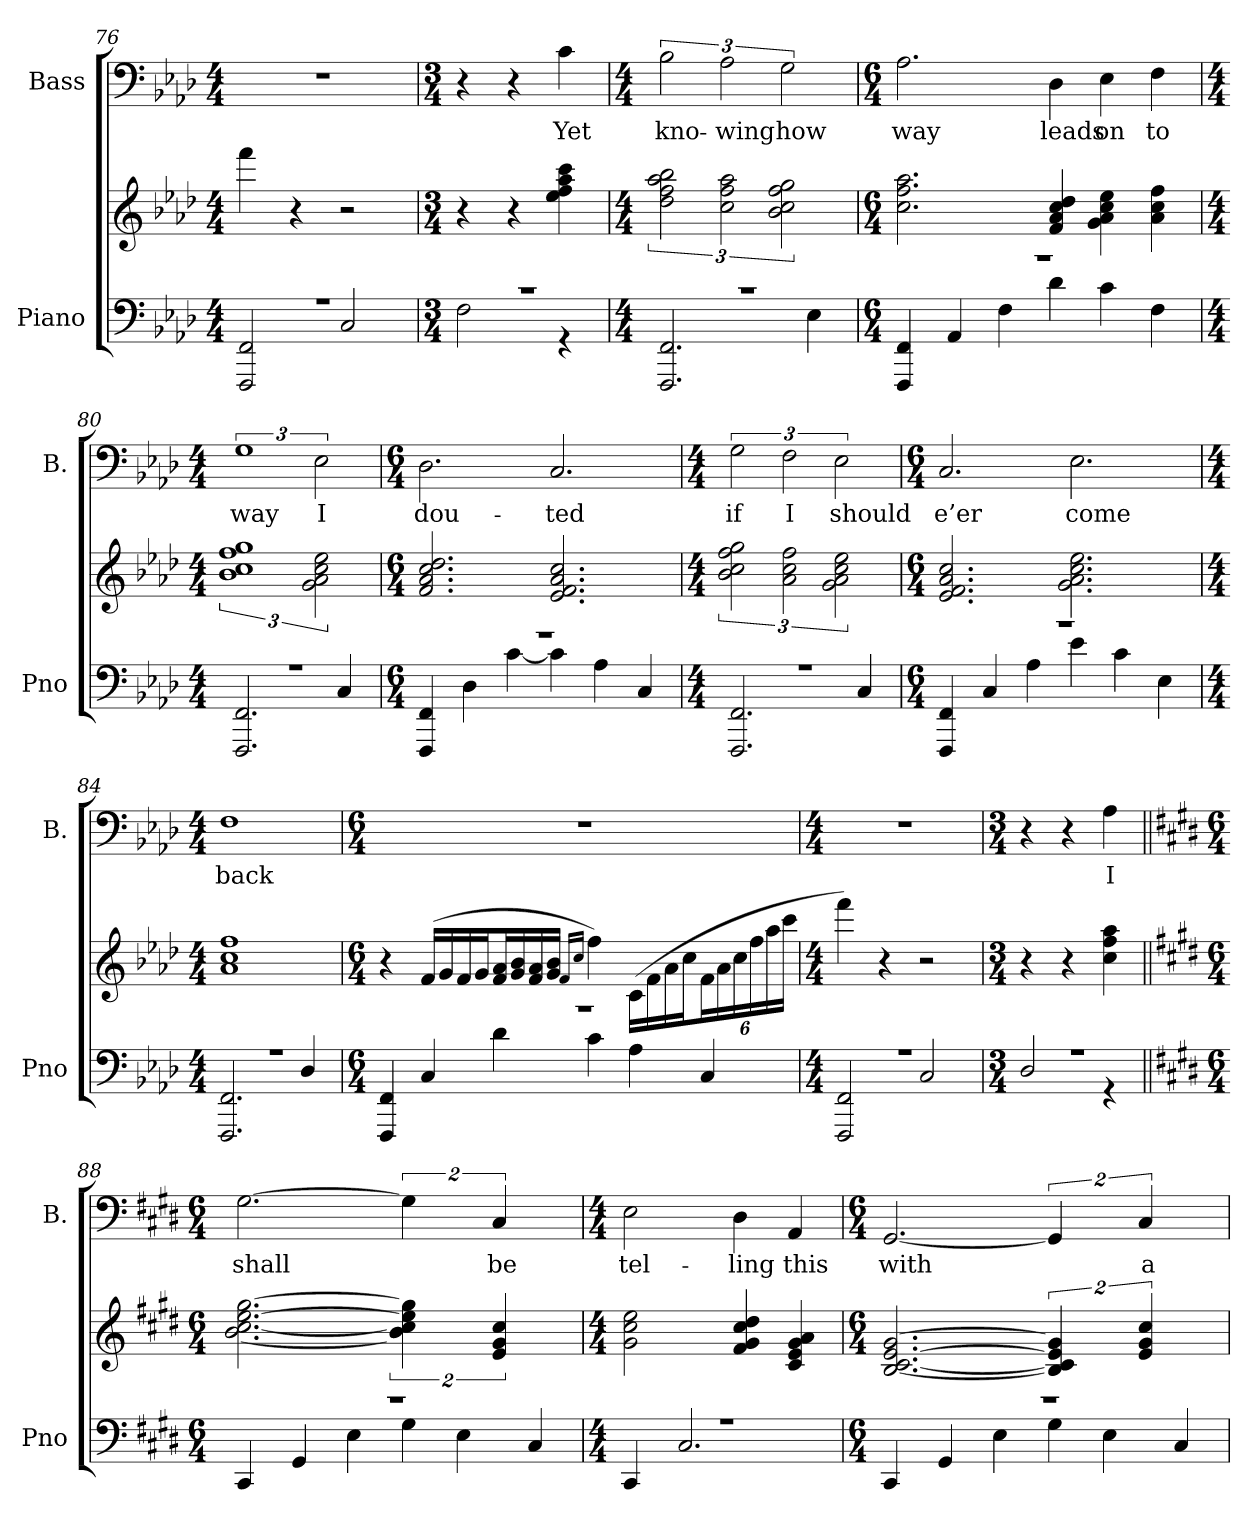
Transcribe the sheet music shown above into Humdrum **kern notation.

**kern	**kern	**kern	**text
*part2	*part2	*part1	*part1
*staff3	*staff2	*staff1	*staff1
*I"Piano	*	*I"Bass	*
*I'Pno	*	*I'B.	*
*clefF4	*clefG2	*clefF4	*
*k[b-e-a-d-]	*k[b-e-a-d-]	*k[b-e-a-d-]	*
*f:	*f:	*f:	*
*M4/4	*M4/4	*M4/4	*
=76	=76	=76	=76
*^	*	*	*
1r	2FF/ 2FFF/	4fff\	1r	.
.	.	4r	.	.
.	2C/	2r	.	.
!!LO:LB:g=z
=77	=77	=77	=77	=77
*M3/4	*	*M3/4	*M3/4	*
2.r	2F\	4r	4r	.
.	.	4r	4r	.
!	!	!	!	!LO:LY:b
.	4r	4ccc\ 4aa-\ 4ff\ 4ee-\	4c\	Yet
=78	=78	=78	=78	=78
*M4/4	*	*M4/4	*M4/4	*
!	!	!	!	!LO:LY:b
1r	2.FF/ 2.FFF/	3bb-\ 3aa-\ 3ff\ 3dd-\	3B-\	kno-
!	!	!	!	!LO:LY:b
.	.	3aa-\ 3ff\ 3cc\	3A-\	-wing
!	!	!	!	!LO:LY:b
.	.	3gg\ 3ff\ 3cc\ 3b-\	3G\	how
.	4E-\	.	.	.
=79	=79	=79	=79	=79
*M6/4	*	*M6/4	*M6/4	*
!	!	!	!	!LO:LY:b
1.r	4FF/ 4FFF/	2.aa-\ 2.ff\ 2.cc\	2.A-\	way
.	4AA-/	.	.	.
.	4F\	.	.	.
!	!	!	!	!LO:LY:b
.	4d-\	4dd-/ 4cc/ 4a-/ 4f/	4D-\	leads
!	!	!	!	!LO:LY:b
.	4c\	4ee-\ 4cc\ 4a-\ 4g\	4E-\	on
!	!	!	!	!LO:LY:b
.	4F\	4ff\ 4cc\ 4a-\	4F\	to
=80	=80	=80	=80	=80
*M4/4	*	*M4/4	*M4/4	*
!	!	!	!	!LO:LY:b
1r	2.FF/ 2.FFF/	3%2gg\ 3%2ff\ 3%2cc\ 3%2b-\	3%2G\	way
!	!	!	!	!LO:LY:b
.	.	3ee-\ 3cc\ 3a-\ 3g\	3E-\	I
.	4C/	.	.	.
!!LO:PB:g=z
=81	=81	=81	=81	=81
*M6/4	*	*M6/4	*M6/4	*
!	!	!	!	!LO:LY:b
1.r	4FF/ 4FFF/	2.dd-/ 2.cc/ 2.a-/ 2.f/	2.D-\	dou-
.	4D-\	.	.	.
.	[>4c\	.	.	.
!	!	!	!	!LO:LY:b
.	4c\]	2.cc/ 2.a-/ 2.f/ 2.e-/	2.C/	ted
.	4A-\	.	.	.
.	4C/	.	.	.
=82	=82	=82	=82	=82
*M4/4	*	*M4/4	*M4/4	*
!	!	!	!	!LO:LY:b
1r	2.FF/ 2.FFF/	3gg\ 3ff\ 3cc\ 3b-\	3G\	-if
!	!	!	!	!LO:LY:b
.	.	3ff\ 3cc\ 3a-\	3F\	I
!	!	!	!	!LO:LY:b
.	.	3ee-\ 3cc\ 3a-\ 3g\	3E-\	should
.	4C/	.	.	.
=83	=83	=83	=83	=83
*M6/4	*	*M6/4	*M6/4	*
!	!	!	!	!LO:LY:b
1.r	4FF/ 4FFF/	2.cc/ 2.a-/ 2.f/ 2.e-/	2.C/	-e’er
.	4C/	.	.	.
.	4A-\	.	.	.
!	!	!	!	!LO:LY:b
.	4e-\	2.ee-\ 2.cc\ 2.a-\ 2.g\	2.E-\	come
.	4c\	.	.	.
.	4E-\	.	.	.
=84	=84	=84	=84	=84
*M4/4	*	*M4/4	*M4/4	*
!	!	!	!	!LO:LY:b
1r	2.FF/ 2.FFF/	1ff 1cc 1a-	1F	back
.	4D-/	.	.	.
!!LO:LB:g=z
=85	=85	=85	=85	=85
*M6/4	*	*M6/4	*M6/4	*
1.r	4FF/ 4FFF/	4r	1.r	.
.	4C/	(16f/LL	.	.
.	.	16g/	.	.
.	.	16f/	.	.
.	.	16g/J	.	.
.	4d-\	16a-/ 16f/L	.	.
.	.	16b-/ 16g/	.	.
.	.	16a-/ 16f/	.	.
.	.	16b-/ 16g/JJ	.	.
.	.	16qf/LL	.	.
.	.	16qcc/JJ	.	.
.	4c\	4ff\)	.	.
.	4A-\	(16c\LL	.	.
.	.	16f\	.	.
.	.	16a-\	.	.
.	.	16cc\J	.	.
.	4C/	24f\L	.	.
.	.	24a-\	.	.
.	.	24cc\	.	.
.	.	24ff\	.	.
.	.	24aa-\	.	.
.	.	24ccc\JJ	.	.
=86	=86	=86	=86	=86
*M4/4	*	*M4/4	*M4/4	*
1r	2FF/ 2FFF/	4fff\)	1r	.
.	.	4r	.	.
.	2C/	2r	.	.
=87	=87	=87	=87	=87
*M3/4	*	*M3/4	*M3/4	*
2.r	2D-/	4r	4r	.
.	.	4r	4r	.
!	!	!	!	!LO:LY:b
.	4r	4aa-\ 4ff\ 4cc\	4A-\	I
!!LO:LB:g=z
=88||	=88||	=88||	=88||	=88||
*k[f#c#g#d#]	*	*k[f#c#g#d#]	*k[f#c#g#d#]	*
*c#:	*	*c#:	*c#:	*
*M6/4	*	*M6/4	*M6/4	*
!	!	!	!	!LO:LY:b
1.r	4CC#/	[>2.gg#\ [>2.ee\ [>2.cc#\ [<2.b\	[>2.G#\	shall
.	4GG#/	.	.	.
.	4E\	.	.	.
.	4G#\	8%3gg#\] 8%3ee\] 8%3cc#\] 8%3b\]	8%3G#\]	.
.	4E\	.	.	.
!	!	!	!	!LO:LY:b
.	.	8%3cc#/ 8%3g#/ 8%3e/	8%3C#/	be
.	4C#/	.	.	.
=89	=89	=89	=89	=89
*M4/4	*	*M4/4	*M4/4	*
!	!	!	!	!LO:LY:b
1r	4CC#/	2ee\ 2cc#\ 2g#\	2E\	tel-
.	2.C#/	.	.	.
!	!	!	!	!LO:LY:b
.	.	4dd#/ 4cc#/ 4g#/ 4f#/	4D#\	-ling
!	!	!	!	!LO:LY:b
.	.	4a/ 4g#/ 4e/ 4c#/	4AA/	this
=90	=90	=90	=90	=90
*M6/4	*	*M6/4	*M6/4	*
!	!	!	!	!LO:LY:b
1.r	4CC#/	[>2.g#/ [>2.e/ [>2.c#/ [<2.B/	[<2.GG#/	with
.	4GG#/	.	.	.
.	4E\	.	.	.
.	4G#\	8%3g#/] 8%3e/] 8%3c#/] 8%3B/]	8%3GG#/]	.
.	4E\	.	.	.
!	!	!	!	!LO:LY:b
.	.	8%3cc#/ 8%3g#/ 8%3e/	8%3C#/	a
.	4C#/	.	.	.
*v	*v	*	*	*
=	=	=	=
*-	*-	*-	*-
